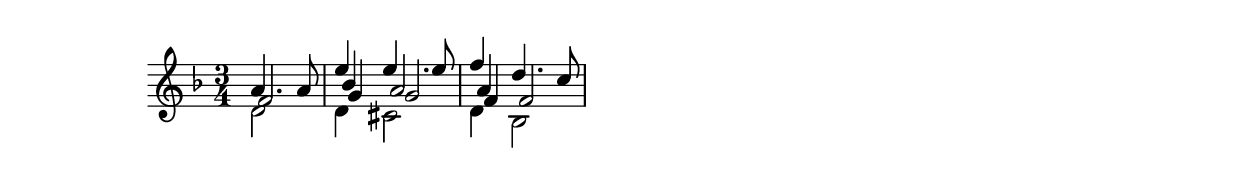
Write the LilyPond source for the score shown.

%% Do not edit this file; it is automatically
%% generated from LSR http://lsr.dsi.unimi.it
%% This file is in the public domain.
\version "2.13.10"

\header {
  lsrtags = "simultaneous-notes"

%% Translation of GIT committish: 4385ed4cc738e164a95798862580b4b86703356f
 doctitlees = "Voces adicionales para evitar colisiones"
 texidoces = "
En ciertos casos de polifonía compleja, se necesitan voces adicionales
para evitar colisiones entre las notas.  Si se necesitan más de cuatro
voces paralelas, las voces adicionales se añaden definiendo una
variable que utiliza la función de Scheme @code{context-spec-music}.

"

%% Translation of GIT committish: d96023d8792c8af202c7cb8508010c0d3648899d
  texidocde = "
Ein einigen Fällen von sehr komplexer polyphoner Musik sind zusätzliche
Stimmen notwendig, um Zusammestöße zwischen den Noten zu vermeiden.
Wenn mehr als vier parallele Stimmen benötigt werden, können zusätzliche
Stimmen definiert werden, indem eine Variable mit der Funktion
@code{context-spec-music} definiert wird.

"
  doctitlede = "Zusätzliche Stimmen um Zusammenstöße zu vermeiden"
%% Translation of GIT committish: c39256c433c9e0d80429fb768cde5834541524f8
  texidocfr = "
Dans certains cas de musique polyphonie complexe, une voix
supplémentaire peut permettre d'éviter les risques de collision.
Lorsque quatre voix parallèles ne suffisent pas, la fonction Scheme
@code{context-spec-music} permet d'ajouter des d'autres voix.

"
  doctitlefr = "Ajout de voix pour éviter les collisions"


  texidoc = "
In some instances of complex polyphonic music, additional voices are
necessary to prevent collisions between notes.  If more than four
parallel voices are needed, additional voices can be added by defining
a variable using the Scheme function @code{context-spec-music}.

"
  doctitle = "Additional voices to avoid collisions"
} % begin verbatim

voiceFive = #(context-spec-music (make-voice-props-set 4) 'Voice)

\relative c'' {
  \time 3/4
  \key d \minor
  \partial 2
  <<
    {
      \voiceOne
      a4. a8
      e'4 e4. e8
      f4 d4. c8
    }
    \\
    {
      \voiceThree
      f,2
      bes4 a2
      a4 s2
    }
    \\
    {
      \voiceFive
      s2
      g4 g2
      f4 f2
    }
    \\
    \bar "||"{
      \voiceTwo
      d2
      d4 cis2
      d4 bes2
    }
  >>
}

